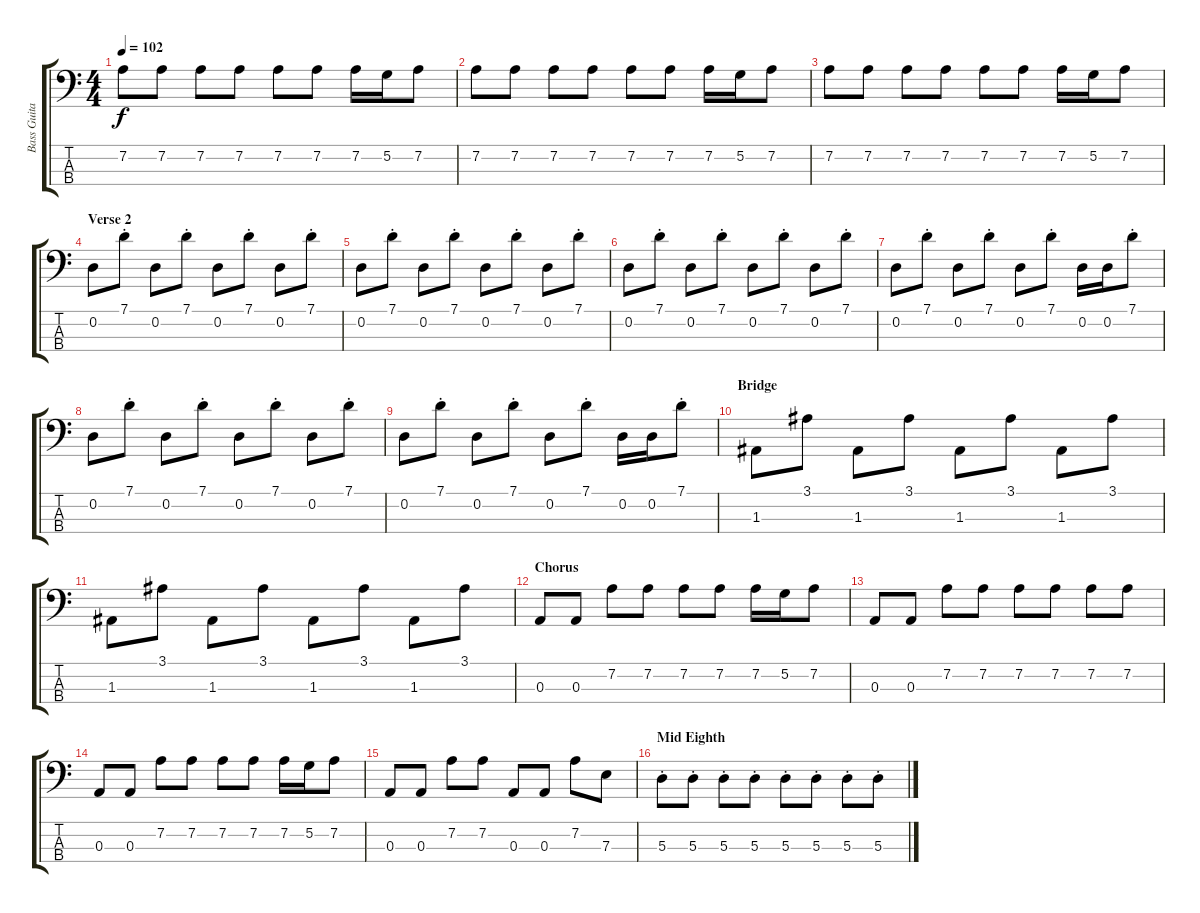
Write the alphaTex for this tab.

\track ("Bass Guitar" "Bass Guita") {instrument electricbassfinger}
\staff {score tabs}
\tuning (G2 D2 A1 E1) {hide}
\ts (4 4)
\tempo 102
\clef f4
\ks c
7.2.8{dy f} 7.2.8 7.2.8 7.2.8 7.2.8 7.2.8 7.2.16 5.2.16 7.2.8 |
7.2.8 7.2.8 7.2.8 7.2.8 7.2.8 7.2.8 7.2.16 5.2.16 7.2.8 |
7.2.8 7.2.8 7.2.8 7.2.8 7.2.8 7.2.8 7.2.16 5.2.16 7.2.8 |
\section ("" "Verse 2")
0.2.8 7.1{st}.8 0.2.8 7.1{st}.8 0.2.8 7.1{st}.8 0.2.8 7.1{st}.8 |
0.2.8 7.1{st}.8 0.2.8 7.1{st}.8 0.2.8 7.1{st}.8 0.2.8 7.1{st}.8 |
0.2.8 7.1{st}.8 0.2.8 7.1{st}.8 0.2.8 7.1{st}.8 0.2.8 7.1{st}.8 |
0.2.8 7.1{st}.8 0.2.8 7.1{st}.8 0.2.8 7.1{st}.8 0.2.16 0.2.16 7.1{st}.8 |
0.2.8 7.1{st}.8 0.2.8 7.1{st}.8 0.2.8 7.1{st}.8 0.2.8 7.1{st}.8 |
0.2.8 7.1{st}.8 0.2.8 7.1{st}.8 0.2.8 7.1{st}.8 0.2.16 0.2.16 7.1{st}.8 |
\section ("" "Bridge")
1.3.8 3.1.8 1.3.8 3.1.8 1.3.8 3.1.8 1.3.8 3.1.8 |
1.3.8 3.1.8 1.3.8 3.1.8 1.3.8 3.1.8 1.3.8 3.1.8 |
\section ("" "Chorus")
0.3.8 0.3.8 7.2.8 7.2.8 7.2.8 7.2.8 7.2.16 5.2.16 7.2.8 |
0.3.8 0.3.8 7.2.8 7.2.8 7.2.8 7.2.8 7.2.8 7.2.8 |
0.3.8 0.3.8 7.2.8 7.2.8 7.2.8 7.2.8 7.2.16 5.2.16 7.2.8 |
0.3.8 0.3.8 7.2.8 7.2.8 0.3.8 0.3.8 7.2.8 7.3.8 |
\section ("" "Mid Eighth")
5.3{st}.8 5.3{st}.8 5.3{st}.8 5.3{st}.8 5.3{st}.8 5.3{st}.8 5.3{st}.8 5.3{st}.8
